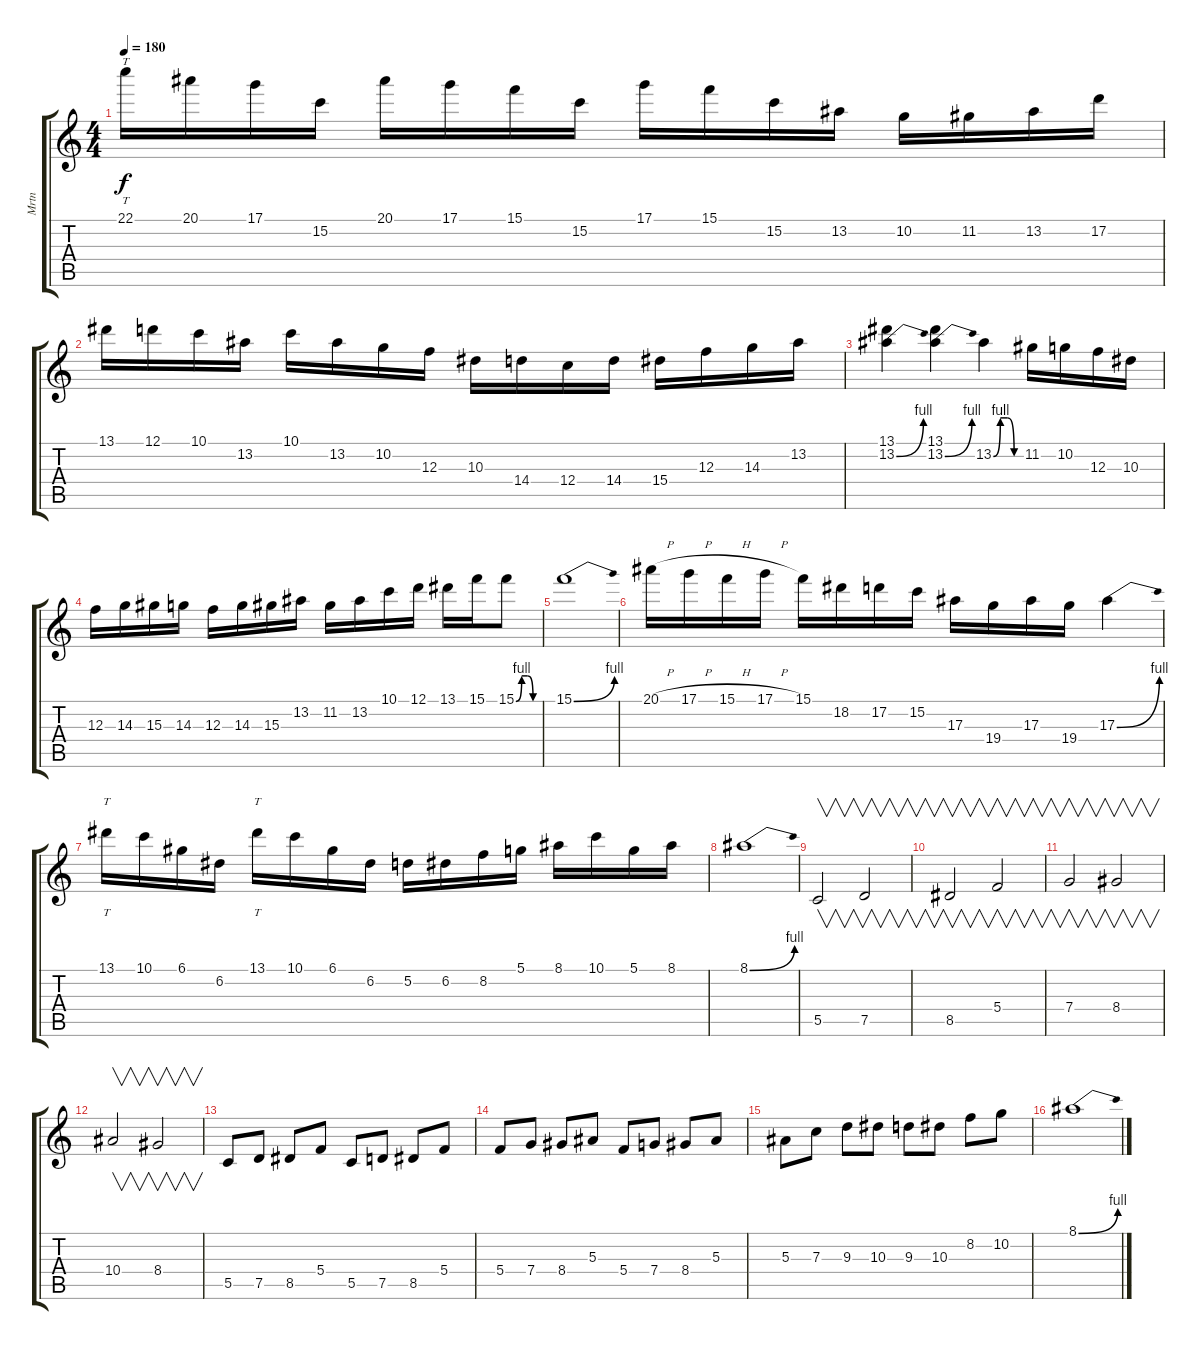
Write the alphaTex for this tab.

\track ("Mrtn" "Mrtn") {instrument distortionguitar}
\staff {score tabs}
\tuning (D4 A3 F3 C3 G2 C2) {hide}
\ts (4 4)
\tempo 180
\clef g2
\ks c
22.1.16{tt dy f} 20.1.16 17.1.16 15.2.16 20.1.16 17.1.16 15.1.16 15.2.16 17.1.16 15.1.16 15.2.16 13.2.16 10.2.16 11.2.16 13.2.16 17.2.16 |
13.1.16 12.1.16 10.1.16 13.2.16 10.1.16 13.2.16 10.2.16 12.3.16 10.3.16 14.4.16 12.4.16 14.4.16 15.4.16 12.3.16 14.3.16 13.2.16 |
(13.1 13.2{be (bend 0 0 60 4)}).4 (13.1 13.2{be (bend 0 0 60 4)}).4 13.2{be (custom 0 0 15 4 30 4 45 0 60 0)}.4 11.2.16 10.2.16 12.3.16 10.3.16 |
12.3.16 14.3.16 15.3.16 14.3.16 12.3.16 14.3.16 15.3.16 13.2.16 11.2.16 13.2.16 10.1.16 12.1.16 13.1.16 15.1.16 15.1{be (custom 0 0 15 4 30 4 45 0 60 0)}.8 |
15.1{be (bend 0 0 60 4)}.1 |
20.1{h}.16 17.1{h}.16 15.1{h}.16 17.1{h}.16 15.1.16 18.2.16 17.2.16 15.2.16 17.3.16 19.4.16 17.3.16 19.4.16 17.3{be (bend 0 0 60 4)}.4 |
13.1.16{tt} 10.1.16 6.1.16 6.2.16 13.1.16{tt} 10.1.16 6.1.16 6.2.16 5.2.16 6.2.16 8.2.16 5.1.16 8.1.16 10.1.16 5.1.16 8.1.16 |
8.1{be (bend 0 0 60 4)}.1 |
5.5.2{v} 7.5.2{v} |
8.5.2{v} 5.4.2{v} |
7.4.2{v} 8.4.2{v} |
10.4.2{v} 8.4.2{v} |
5.5.8 7.5.8 8.5.8 5.4.8 5.5.8 7.5.8 8.5.8 5.4.8 |
5.4.8 7.4.8 8.4.8 5.3.8 5.4.8 7.4.8 8.4.8 5.3.8 |
5.3.8 7.3.8 9.3.8 10.3.8 9.3.8 10.3.8 8.2.8 10.2.8 |
8.1{be (bend 0 0 60 4)}.1
